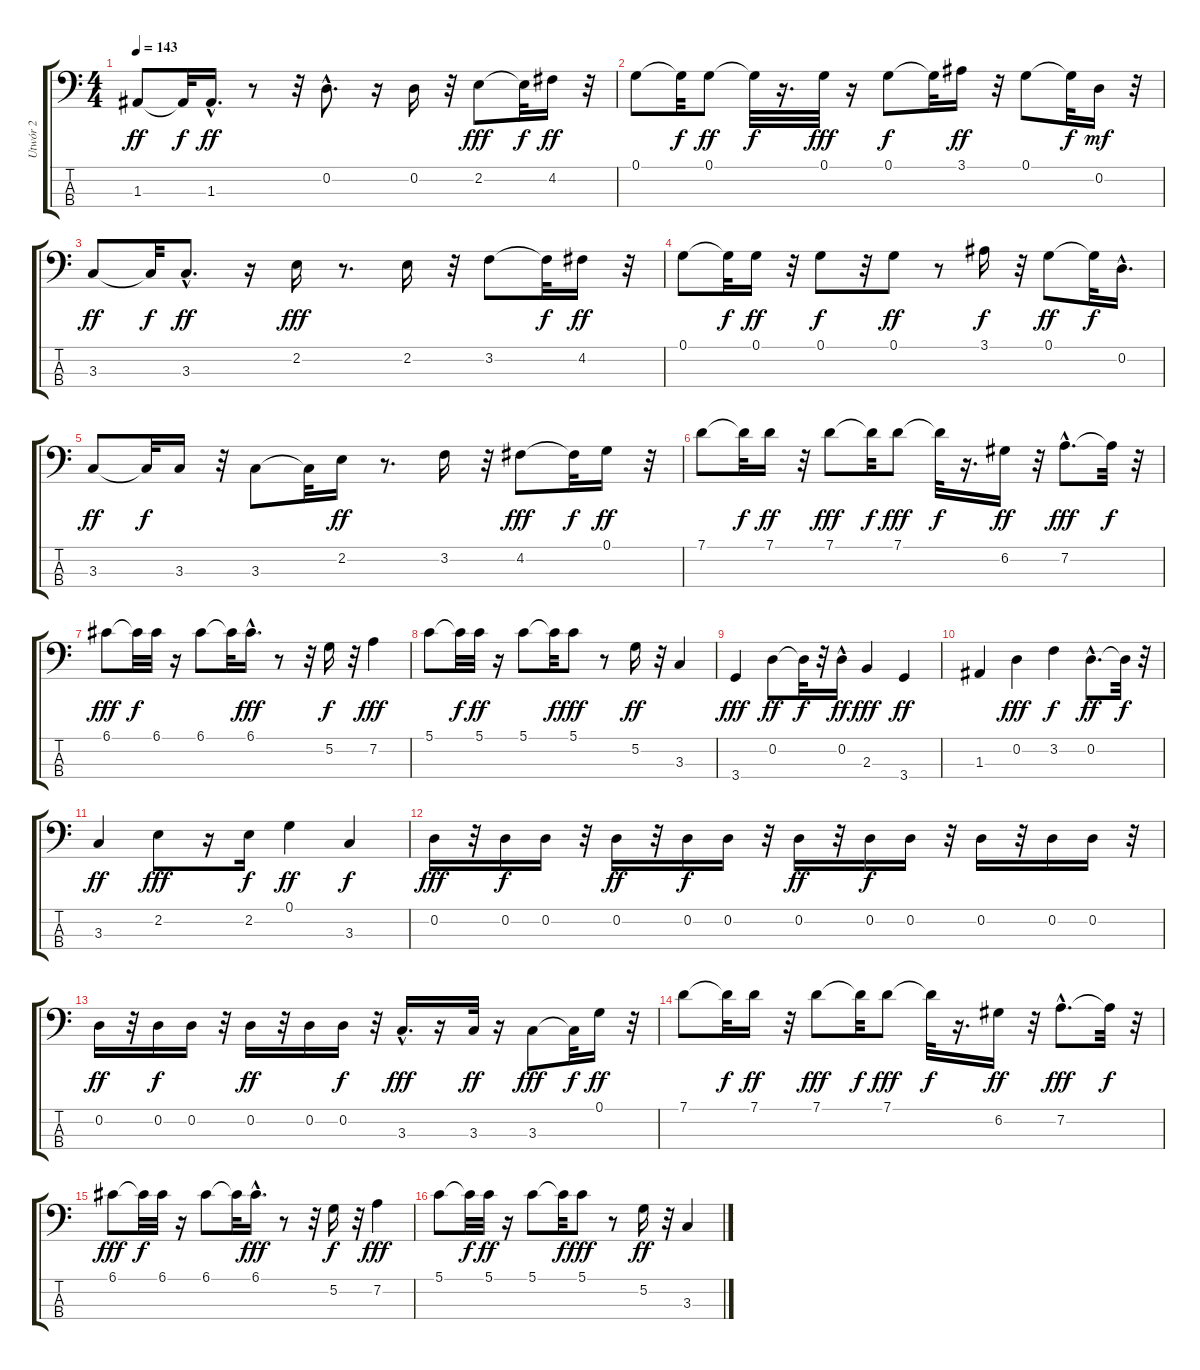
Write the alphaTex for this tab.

\track ("Utwór 2" "Utwór 2") {instrument electricbassfinger}
\staff {score tabs}
\tuning (G2 D2 A1 E1) {hide}
\ts (4 4)
\tempo 143
\clef f4
\ks c
1.3.8{dy ff} 1.3{t}.32{dy f} 1.3{hac}.16{d dy ff} r.8 r.32 0.2{hac}.8{d} r.16 0.2.16 r.32 2.2.8{dy fff} 2.2{t}.32{dy f} 4.2.16{dy ff} r.32 |
0.1.8 0.1{t}.32{dy f} 0.1.8{dy ff} 0.1{t}.32{dy f} r.16{d} 0.1.32{dy fff} r.16 0.1.8{dy f} 0.1{t}.32 3.1.16{dy ff} r.32 0.1.8 0.1{t}.32{dy f} 0.2.16{dy mf} r.32 |
3.3.8{dy ff} 3.3{t}.32{dy f} 3.3{hac}.8{d dy ff} r.16 2.2.16{dy fff} r.8{d} 2.2.16 r.32 3.2.8 3.2{t}.32{dy f} 4.2.16{dy ff} r.32 |
0.1.8 0.1{t}.32{dy f} 0.1.16{dy ff} r.32 0.1.8{dy f} r.32 0.1.8{dy ff} r.8 3.1.16{dy f} r.32 0.1.8{dy ff} 0.1{t}.32{dy f} 0.2{hac}.16{d} |
3.3.8{dy ff} 3.3{t}.32{dy f} 3.3.16 r.32 3.3.8 3.3{t}.32 2.2.16{dy ff} r.8{d} 3.2.16 r.32 4.2.8{dy fff} 4.2{t}.32{dy f} 0.1.16{dy ff} r.32 |
7.1.8 7.1{t}.32{dy f} 7.1.16{dy ff} r.32 7.1.8{dy fff} 7.1{t}.32{dy f} 7.1.8{dy fff} 7.1{t}.32{dy f} r.16{d} 6.2.16{dy ff} r.32 7.2{hac}.8{d dy fff} 7.2{t}.32{dy f} r.32 |
6.1.8{dy fff} 6.1{t}.32{dy f} 6.1.32 r.16 6.1.8 6.1{t}.32 6.1{hac}.16{d dy fff} r.8 r.32 5.2.16{dy f} r.32 7.2.4{dy fff} |
5.1.8 5.1{t}.32{dy f} 5.1.32{dy ff} r.16 5.1.8 5.1{t}.32{dy f} 5.1.8{dy fff} r.8 5.2.16{dy ff} r.32 3.3.4 |
3.4.4{dy fff} 0.2.8{dy ff} 0.2{t}.32{dy f} r.32 0.2{hac}.16{dy ff} 2.3.4{dy fff} 3.4.4{dy ff} |
1.3.4 0.2.4{dy fff} 3.2.4{dy f} 0.2{hac}.8{d dy ff} 0.2{t}.32{dy f} r.32 |
3.3.4{dy ff} 2.2.8{dy fff} r.16 2.2.16{dy f} 0.1.4{dy ff} 3.3.4{dy f} |
0.2.16{dy fff} r.32 0.2.16{dy f} 0.2.16 r.32 0.2.16{dy ff} r.32 0.2.16{dy f} 0.2.16 r.32 0.2.16{dy ff} r.32 0.2.16{dy f} 0.2.16 r.32 0.2.16 r.32 0.2.16 0.2.16 r.32 |
0.2.16{dy ff} r.32 0.2.16{dy f} 0.2.16 r.32 0.2.16{dy ff} r.32 0.2.16 0.2.16{dy f} r.32 3.3{hac}.16{d dy fff} r.16 3.3.32{dy ff} r.16 3.3.8{dy fff} 3.3{t}.32{dy f} 0.1.16{dy ff} r.32 |
7.1.8 7.1{t}.32{dy f} 7.1.16{dy ff} r.32 7.1.8{dy fff} 7.1{t}.32{dy f} 7.1.8{dy fff} 7.1{t}.32{dy f} r.16{d} 6.2.16{dy ff} r.32 7.2{hac}.8{d dy fff} 7.2{t}.32{dy f} r.32 |
6.1.8{dy fff} 6.1{t}.32{dy f} 6.1.32 r.16 6.1.8 6.1{t}.32 6.1{hac}.16{d dy fff} r.8 r.32 5.2.16{dy f} r.32 7.2.4{dy fff} |
5.1.8 5.1{t}.32{dy f} 5.1.32{dy ff} r.16 5.1.8 5.1{t}.32{dy f} 5.1.8{dy fff} r.8 5.2.16{dy ff} r.32 3.3.4
